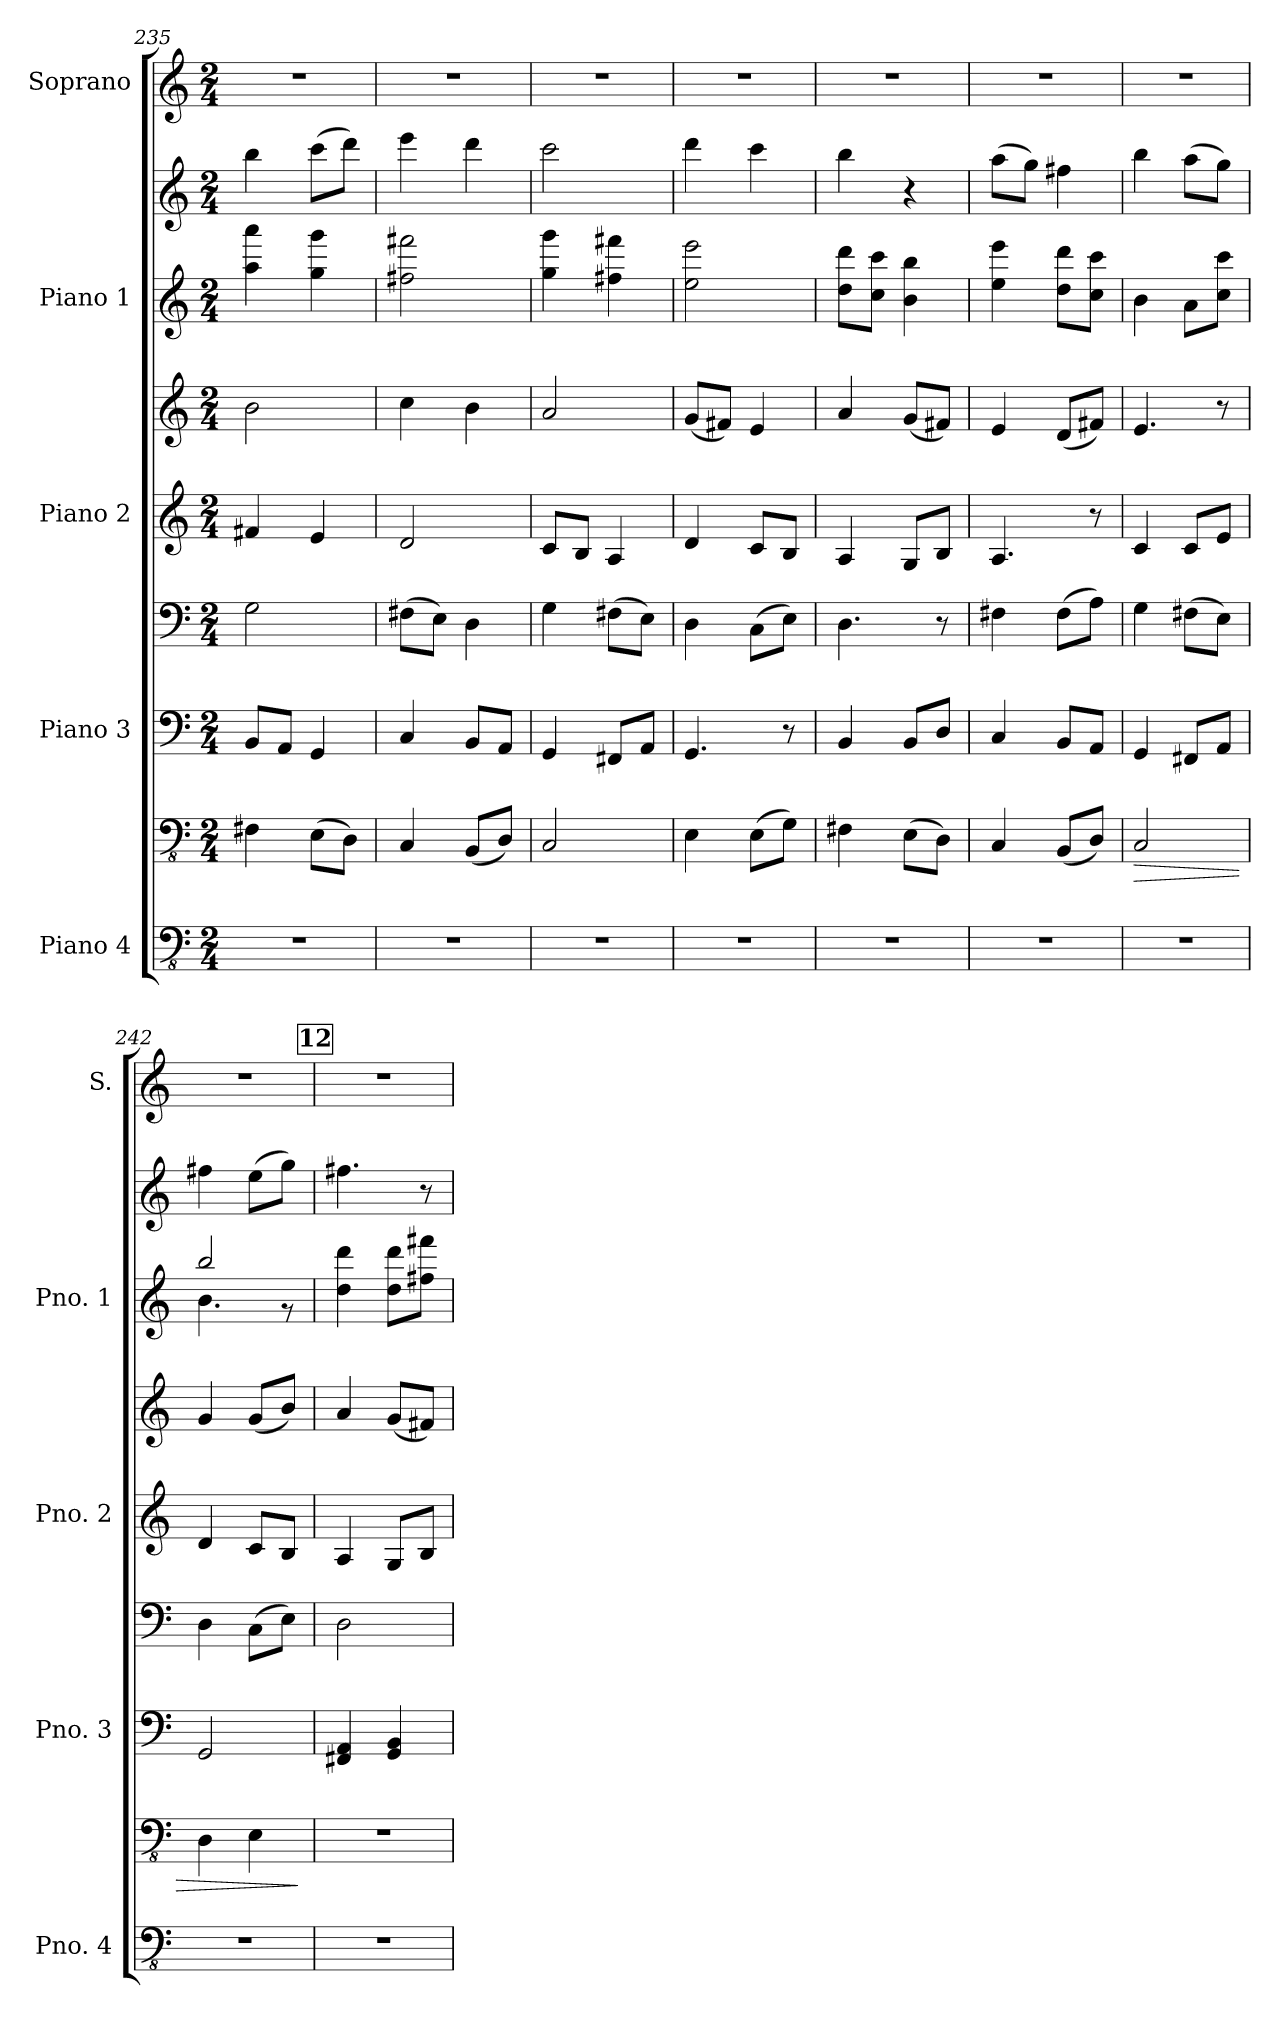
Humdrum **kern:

**kern	**kern	**dynam	**kern	**kern	**kern	**kern	**kern	**kern	**kern
*part5	*part5	*part5	*part4	*part4	*part3	*part3	*part2	*part2	*part1
*staff9	*staff8	*staff8/9	*staff7	*staff6	*staff5	*staff4	*staff3	*staff2	*staff1
*I"Piano 4	*	*	*I"Piano 3	*	*I"Piano 2	*	*I"Piano 1	*	*I"Soprano
*I'Pno. 4	*	*	*I'Pno. 3	*	*I'Pno. 2	*	*I'Pno. 1	*	*I'S.
!!LO:PB:g=z
*clefFv4	*clefFv4	*	*clefF4	*clefF4	*clefG2	*clefG2	*clefG2	*clefG2	*clefG2
*k[]	*k[]	*	*k[]	*k[]	*k[]	*k[]	*k[]	*k[]	*k[]
*M2/4	*M2/4	*	*M2/4	*M2/4	*M2/4	*M2/4	*M2/4	*M2/4	*M2/4
=235	=235	=235	=235	=235	=235	=235	=235	=235	=235
2r	4FF#X\	.	8BB/L	2G\	4f#X/	2b\	4aa\ 4aaa\	4bb\	2r
.	.	.	8AA/J	.	.	.	.	.	.
.	(>8EE\L	.	4GG/	.	4e/	.	4gg\ 4ggg\	(>8ccc\L	.
.	8DD\J)	.	.	.	.	.	.	8ddd\J)	.
=236	=236	=236	=236	=236	=236	=236	=236	=236	=236
2r	4CC/	.	4C/	(>8F#X\L	2d/	4cc\	2ff#X\ 2fff#X\	4eee\	2r
.	.	.	.	8E\J)	.	.	.	.	.
.	(<8BBB/L	.	8BB/L	4D\	.	4b\	.	4ddd\	.
.	8DD/J)	.	8AA/J	.	.	.	.	.	.
=237	=237	=237	=237	=237	=237	=237	=237	=237	=237
2r	2CC/	.	4GG/	4G\	8c/L	2a/	4gg\ 4ggg\	2ccc\	2r
.	.	.	.	.	8B/J	.	.	.	.
.	.	.	8FF#X/L	(>8F#X\L	4A/	.	4ff#X\ 4fff#X\	.	.
.	.	.	8AA/J	8E\J)	.	.	.	.	.
=238	=238	=238	=238	=238	=238	=238	=238	=238	=238
2r	4EE\	.	4.GG/	4D\	4d/	(<8g/L	2ee\ 2eee\	4ddd\	2r
.	.	.	.	.	.	8f#X/J)	.	.	.
.	(>8EE\L	.	.	(>8C\L	8c/L	4e/	.	4ccc\	.
.	8GG\J)	.	8r	8E\J)	8B/J	.	.	.	.
=239	=239	=239	=239	=239	=239	=239	=239	=239	=239
2r	4FF#X\	.	4BB/	4.D\	4A/	4a/	8dd\ 8ddd\L	4bb\	2r
.	.	.	.	.	.	.	8cc\ 8ccc\J	.	.
.	(>8EE\L	.	8BB/L	.	8G/L	(<8g/L	4b\ 4bb\	4r	.
.	8DD\J)	.	8D/J	8r	8B/J	8f#X/J)	.	.	.
=240	=240	=240	=240	=240	=240	=240	=240	=240	=240
2r	4CC/	.	4C/	4F#X\	4.A/	4e/	4ee\ 4eee\	(>8aa\L	2r
.	.	.	.	.	.	.	.	8gg\J)	.
.	(<8BBB/L	.	8BB/L	(>8F#\L	.	(<8d/L	8dd\ 8ddd\L	4ff#X\	.
.	8DD/J)	.	8AA/J	8A\J)	8r	8f#X/J)	8cc\ 8ccc\J	.	.
=241	=241	=241	=241	=241	=241	=241	=241	=241	=241
!	!	!LO:HP:b	!	!	!	!	!	!	!
2r	2CC/	>	4GG/	4G\	4c/	4.e/	4b\	4bb\	2r
.	.	.	8FF#X/L	(>8F#X\L	8c/L	.	8a\L	(>8aa\L	.
.	.	.	8AA/J	8E\J)	8e/J	8r	8cc\ 8ccc\J	8gg\J)	.
=242	=242	=242	=242	=242	=242	=242	=242	=242	=242
*	*	*	*	*	*	*	*^	*	*
2r	4DD\	.	2GG/	4D\	4d/	4g/	2bb/	4.b\	4ff#X\	2r
.	4EE\	.	.	(>8C\L	8c/L	(<8g/L	.	.	(>8ee\L	.
.	.	.	.	8E\J)	8B/J	8b/J)	.	8r	8gg\J)	.
*	*	*	*	*	*	*	*v	*v	*	*
.	.	]	.	.	.	.	.	.	.
!!LO:REH:place=s1:a:B:fs=14:t=12
=243	=243	=243	=243	=243	=243	=243	=243	=243	=243
2r	2r	.	4FF#X/ 4AA/	2D\	4A/	4a/	4dd\ 4ddd\	4.ff#X\	2r
.	.	.	4GG/ 4BB/	.	8G/L	(<8g/L	8dd\ 8ddd\L	.	.
.	.	.	.	.	8B/J	8f#X/J)	8ff#X\ 8fff#X\J	8r	.
=	=	=	=	=	=	=	=	=	=
*-	*-	*-	*-	*-	*-	*-	*-	*-	*-
